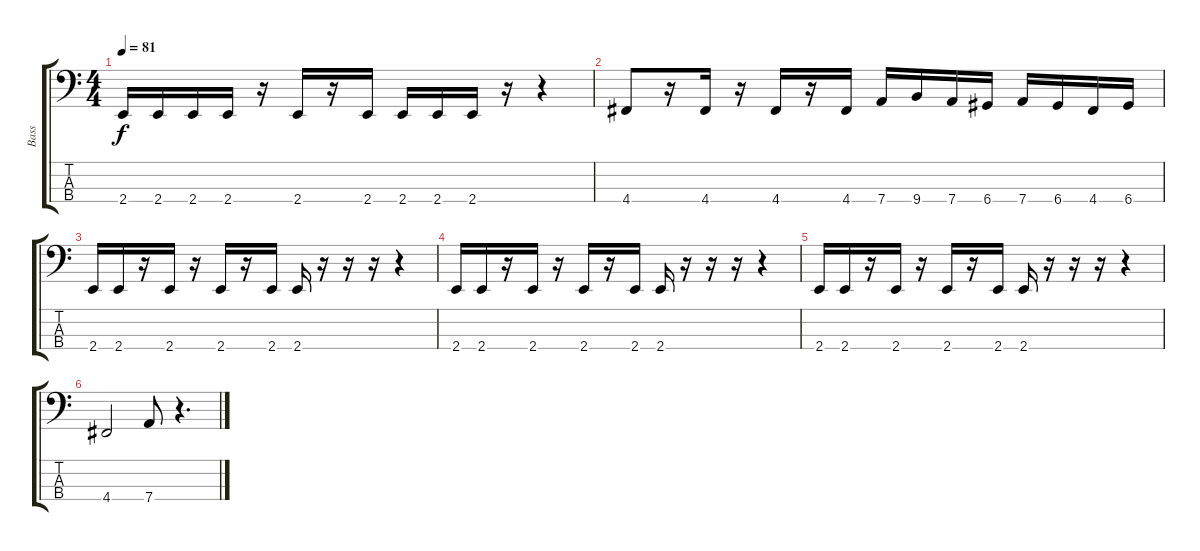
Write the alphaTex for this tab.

\track ("Bass" "Bass") {instrument electricbasspick}
\staff {score tabs}
\tuning (G2 D2 A1 D1) {hide}
\ts (4 4)
\tempo 81
\clef f4
\ks c
2.4.16{dy f} 2.4.16 2.4.16 2.4.16 r.16 2.4.16 r.16 2.4.16 2.4.16 2.4.16 2.4.16 r.16 r.4 |
4.4.8 r.16 4.4.16 r.16 4.4.16 r.16 4.4.16 7.4.16 9.4.16 7.4.16 6.4.16 7.4.16 6.4.16 4.4.16 6.4.16 |
2.4.16 2.4.16 r.16 2.4.16 r.16 2.4.16 r.16 2.4.16 2.4.16 r.16 r.16 r.16 r.4 |
2.4.16 2.4.16 r.16 2.4.16 r.16 2.4.16 r.16 2.4.16 2.4.16 r.16 r.16 r.16 r.4 |
2.4.16 2.4.16 r.16 2.4.16 r.16 2.4.16 r.16 2.4.16 2.4.16 r.16 r.16 r.16 r.4 |
4.4.2 7.4.8 r.4{d}
